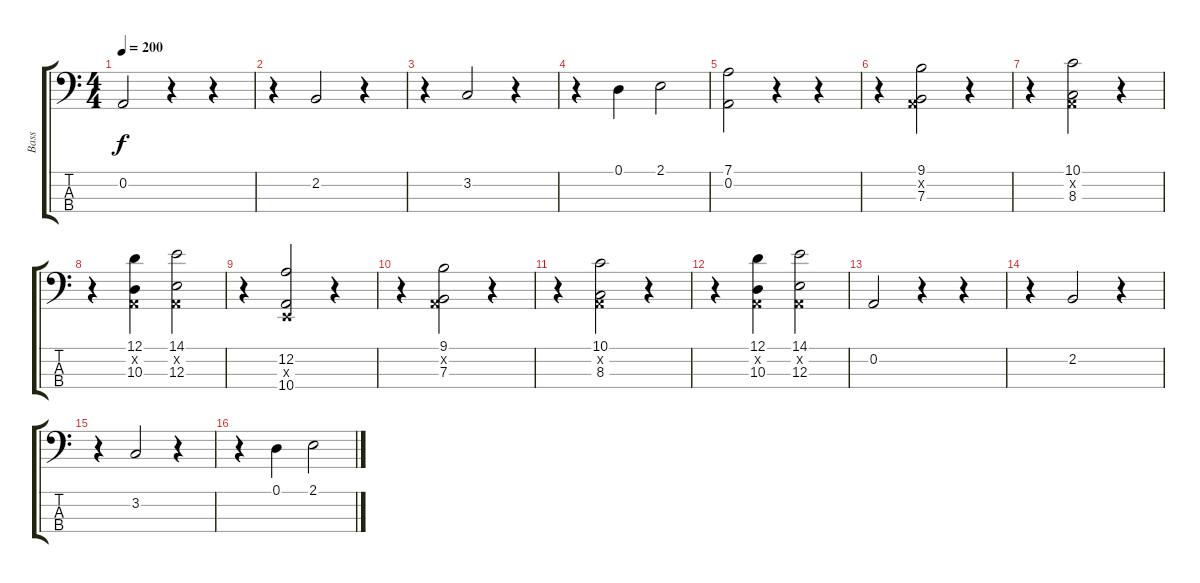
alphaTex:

\track ("Bass" "Bass") {instrument acousticbass}
\staff {score tabs}
\tuning (D2 A1 E1 B0) {hide}
\ts (4 4)
\tempo 200
\clef f4
\ks c
0.2.2{dy f} r.4 r.4 |
r.4 2.2.2 r.4 |
r.4 3.2.2 r.4 |
r.4 0.1.4 2.1.2 |
(7.1 0.2).2 r.4 r.4 |
r.4 (9.1 0.2{x} 7.3).2 r.4 |
r.4 (10.1 0.2{x} 8.3).2 r.4 |
r.4 (12.1 0.2{x} 10.3).4 (14.1 0.2{x} 12.3).2 |
r.4 (12.2 0.3{x} 10.4).2 r.4 |
r.4 (9.1 0.2{x} 7.3).2 r.4 |
r.4 (10.1 0.2{x} 8.3).2 r.4 |
r.4 (12.1 0.2{x} 10.3).4 (14.1 0.2{x} 12.3).2 |
0.2.2 r.4 r.4 |
r.4 2.2.2 r.4 |
r.4 3.2.2 r.4 |
r.4 0.1.4 2.1.2
